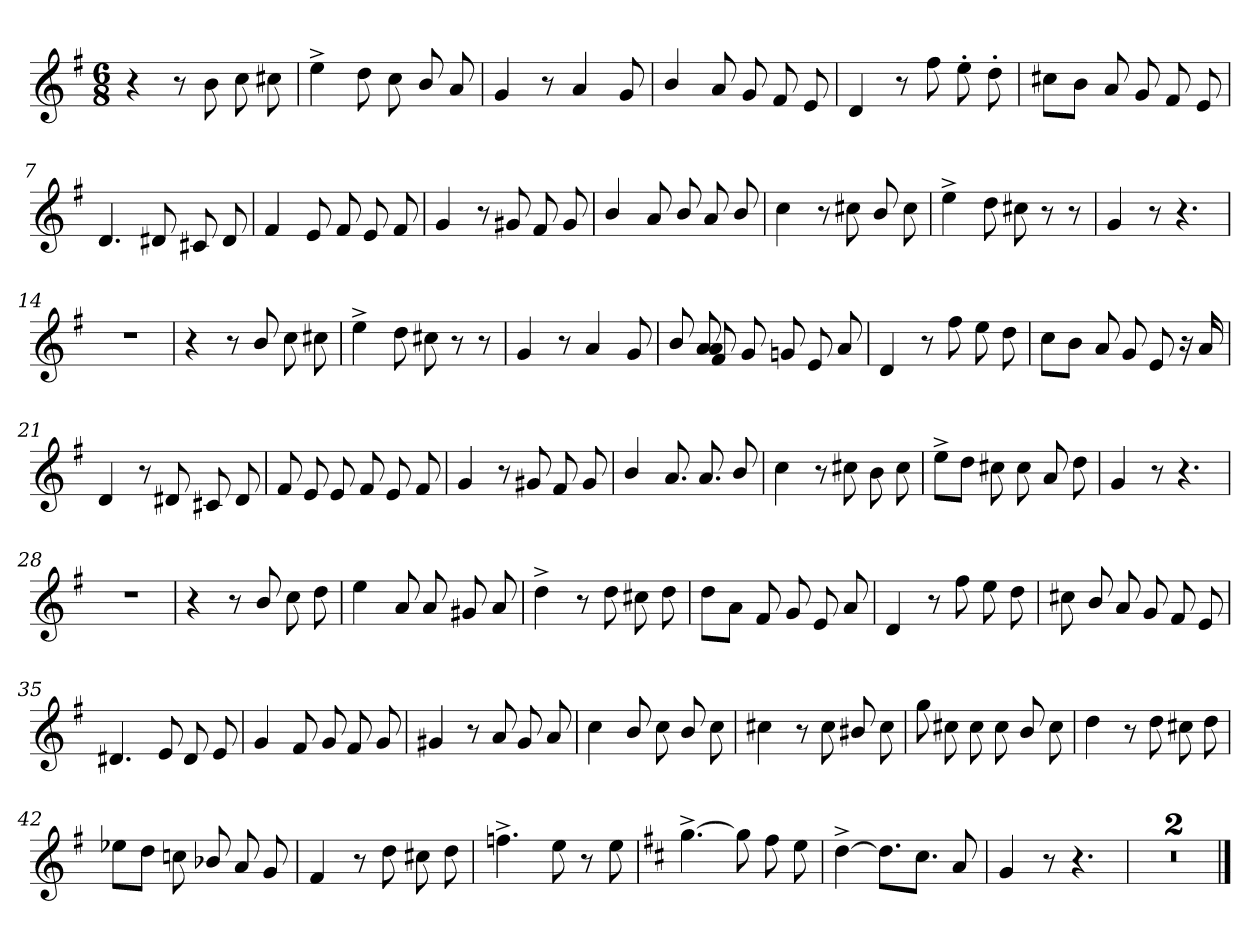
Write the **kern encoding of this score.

**kern
*part1
*staff1
*clefG2
*k[f#]
*M6/8
=1
4r
8r
8b\
8cc\
8cc#X\
=2
4ee^\
8dd\
8cc\
8b/
8a/
=3
4g/
8r
4a/
8g/
=4
4b/
8a/
8g/
8f#/
8e/
=5
4d/
8r
8ff#\
8ee'\
8dd'\
=6
8cc#X\L
8b\J
8a/
8g/
8f#/
8e/
=7
4.d/
8d#X/
8c#X/
8d#/
=8
4f#/
8e/
8f#/
8e/
8f#/
=9
4g/
8r
8g#X/
8f#/
8g#/
=10
4b/
8a/
8b/
8a/
8b/
=11
4cc\
8r
8cc#X\
8b/
8cc#\
=12
4ee^\
8dd\
8cc#X\
8r
8r
=13
4g/
8r
4.r
=14
2.r
=15
4r
8r
8b/
8cc\
8cc#X\
=16
4ee^\
8dd\
8cc#X\
8r
8r
=17
4g/
8r
4a/
8g/
=18
*^
8b/	8ryy
8a/ 8a/	8f#/
8g/	2ryy
8gn/	.
8e/	.
8a/	.
*v	*v
=19
4d/
8r
8ff#\
8ee\
8dd\
=20
8cc\L
8b\J
8a/
8g/
8e/
16r
16a/
=21
4d/
8r
8d#X/
8c#X/
8d#/
=22
8f#/
8e/
8e/
8f#/
8e/
8f#/
=23
4g/
8r
8g#X/
8f#/
8g#/
=24
4b/
8.a/
8.a/
8b/
=25
4cc\
8r
8cc#X\
8b\
8cc#\
=26
8ee^\L
8dd\J
8cc#X\
8cc#\
8a/
8dd\
=27
4g/
8r
4.r
=28
2.r
=29
4r
8r
8b/
8cc\
8dd\
=30
4ee\
8a/
8a/
8g#X/
8a/
=31
4dd^\
8r
8dd\
8cc#X\
8dd\
=32
8dd\L
8a\J
8f#/
8g/
8e/
8a/
=33
4d/
8r
8ff#\
8ee\
8dd\
=34
8cc#X\
8b/
8a/
8g/
8f#/
8e/
=35
4.d#X/
8e/
8d#/
8e/
=36
4g/
8f#/
8g/
8f#/
8g/
=37
4g#X/
8r
8a/
8g#/
8a/
=38
4cc\
8b/
8cc\
8b/
8cc\
=39
4cc#X\
8r
8cc#\
8b#X/
8cc#\
=40
8gg\
8cc#X\
8cc#\
8cc#\
8b/
8cc#\
=41
4dd\
8r
8dd\
8cc#X\
8dd\
=42
8ee-X\L
8dd\J
8ccn\
8b-X/
8a/
8g/
=43
4f#/
8r
8dd\
8cc#X\
8dd\
=44
4.ffn^\
8ee\
8r
8ee\
=45
*k[f#c#]
[4.gg^\
8gg\]
8ff#\
8ee\
=46
[4dd^\
8.dd\L]
8.cc#\J
8a/
=47
4g/
8r
4.r
=48
2.r
=49
2.r
==
*-
